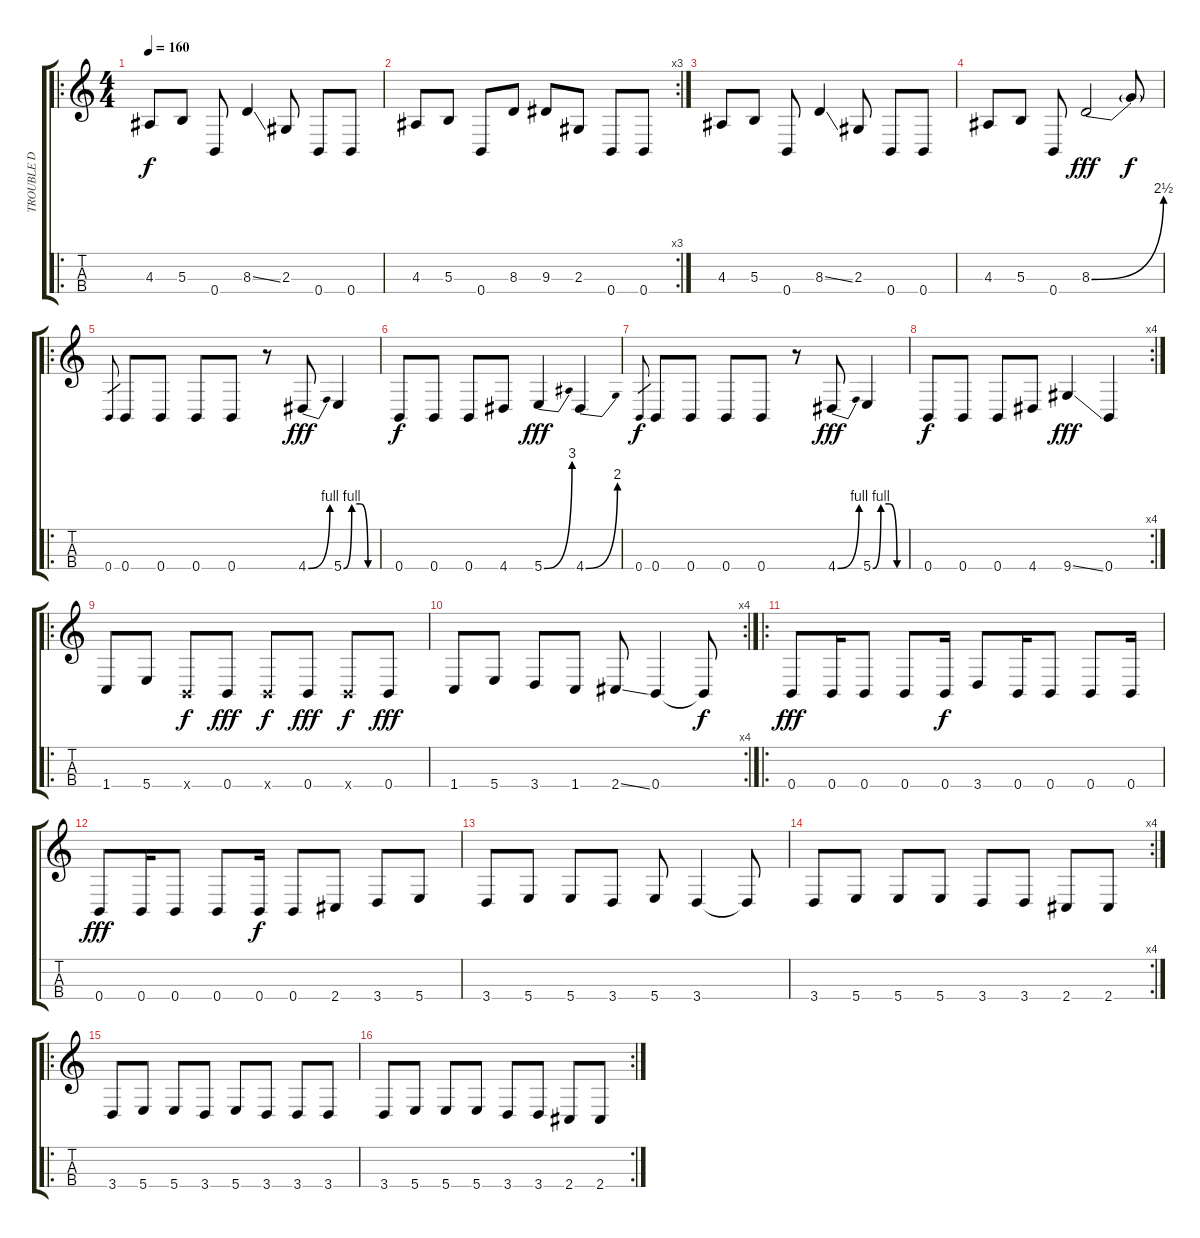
\track ("TROUBLE D" "TROUBLE D") {instrument electricbassfinger}
\staff {score tabs}
\tuning (E3 B2 Gb2 B1) {hide}
\ro
\ts (4 4)
\tempo 160
\clef g2
\ks c
4.3.8{dy f instrument electricbassfinger} 5.3.8 0.4.8 8.3{ss}.4 2.3.8 0.4.8 0.4.8 |
\rc 3
4.3.8 5.3.8 0.4.8 8.3.8 9.3.8 2.3.8 0.4.8 0.4.8 |
4.3.8 5.3.8 0.4.8 8.3{ss}.4 2.3.8 0.4.8 0.4.8 |
4.3.8 5.3.8 0.4.8 8.3{be (bend 0 0 60 10)}.2{dy fff} 8.3{t}.8{dy f} |
\ro
0.4.8{gr} 0.4.8 0.4.8 0.4.8 0.4.8 r.8 4.4{be (bend 0 0 60 4)}.8{dy fff} 5.4{be (custom 0 0 15 4 30 4 45 0 60 0)}.4 |
0.4.8{dy f} 0.4.8 0.4.8 4.4.8 5.4{be (bend 0 0 60 12)}.4{dy fff} 4.4{be (bend 0 0 60 8)}.4 |
0.4.8{gr dy f} 0.4.8 0.4.8 0.4.8 0.4.8 r.8 4.4{be (bend 0 0 60 4)}.8{dy fff} 5.4{be (custom 0 0 15 4 30 4 45 0 60 0)}.4 |
\rc 4
0.4.8{dy f} 0.4.8 0.4.8 4.4.8 9.4{ss}.4{dy fff} 0.4.4 |
\ro
1.4.8 5.4.8 0.4{x}.8{dy f} 0.4.8{dy fff} 0.4{x}.8{dy f} 0.4.8{dy fff} 0.4{x}.8{dy f} 0.4.8{dy fff} |
\rc 4
1.4.8 5.4.8 3.4.8 1.4.8 2.4{ss}.8 0.4.4 0.4{t}.8{dy f} |
\ro
0.4.8{dy fff} 0.4.16 0.4.8 0.4.8 0.4.16{dy f} 3.4.8 0.4.16 0.4.8 0.4.8 0.4.16 |
0.4.8{dy fff} 0.4.16 0.4.8 0.4.8 0.4.16{dy f} 0.4.8 2.4.8 3.4.8 5.4.8 |
3.4.8 5.4.8 5.4.8 3.4.8 5.4.8 3.4.4 3.4{t}.8 |
\rc 4
3.4.8 5.4.8 5.4.8 5.4.8 3.4.8 3.4.8 2.4.8 2.4.8 |
\ro
3.4.8 5.4.8 5.4.8 3.4.8 5.4.8 3.4.8 3.4.8 3.4.8 |
\rc 2
3.4.8 5.4.8 5.4.8 5.4.8 3.4.8 3.4.8 2.4.8 2.4.8
